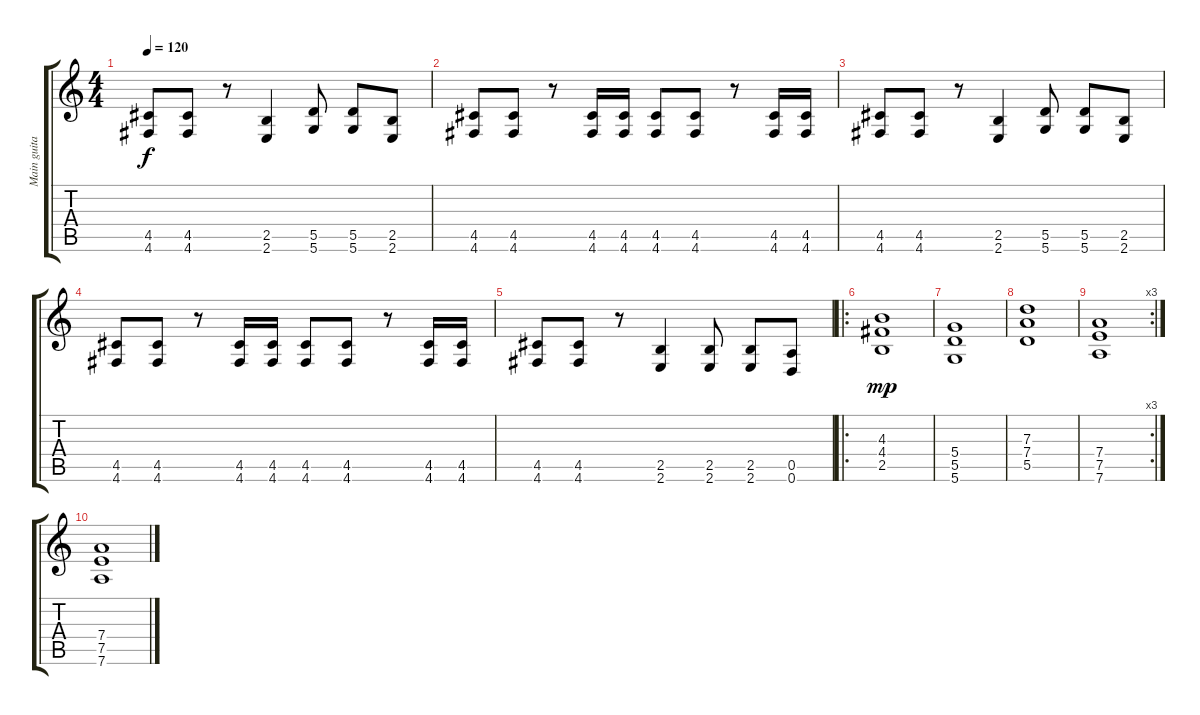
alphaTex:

\track ("Main guitar" "Main guita") {instrument distortionguitar}
\staff {score tabs}
\tuning (E4 B3 G3 D3 A2 D2) {hide}
\ts (4 4)
\tempo 120
\clef g2
\ks c
(4.5 4.6).8{dy f} (4.5 4.6).8 r.8 (2.5 2.6).4 (5.5 5.6).8 (5.5 5.6).8 (2.5 2.6).8 |
(4.5 4.6).8 (4.5 4.6).8 r.8 (4.5 4.6).16 (4.5 4.6).16 (4.5 4.6).8 (4.5 4.6).8 r.8 (4.5 4.6).16 (4.5 4.6).16 |
(4.5 4.6).8 (4.5 4.6).8 r.8 (2.5 2.6).4 (5.5 5.6).8 (5.5 5.6).8 (2.5 2.6).8 |
(4.5 4.6).8 (4.5 4.6).8 r.8 (4.5 4.6).16 (4.5 4.6).16 (4.5 4.6).8 (4.5 4.6).8 r.8 (4.5 4.6).16 (4.5 4.6).16 |
(4.5 4.6).8 (4.5 4.6).8 r.8 (2.5 2.6).4 (2.5 2.6).8 (2.5 2.6).8 (0.5 0.6).8 |
\ro
(4.3 4.4 2.5).1{dy mp} |
(5.4 5.5 5.6).1 |
(7.3 7.4 5.5).1 |
\rc 3
(7.4 7.5 7.6).1 |
(7.4 7.5 7.6).1
